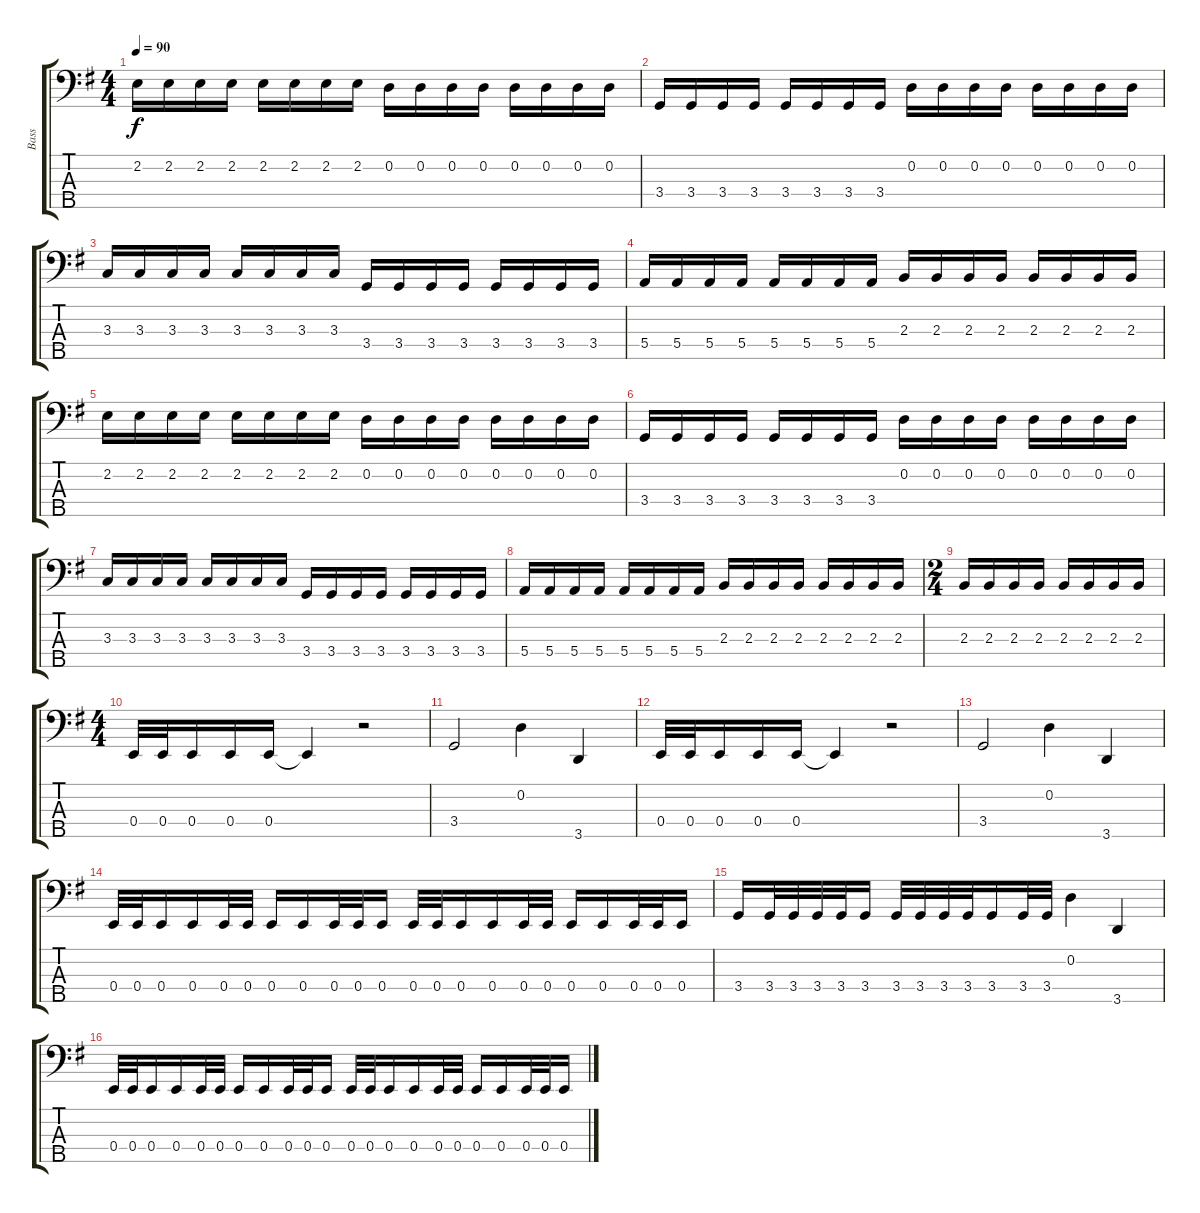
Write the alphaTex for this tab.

\track ("Bass" "Bass") {instrument electricbassfinger}
\staff {score tabs}
\tuning (G2 D2 A1 E1 B0) {hide}
\ts (4 4)
\tempo 90
\clef f4
\ks g
2.2.16{dy f} 2.2.16 2.2.16 2.2.16 2.2.16 2.2.16 2.2.16 2.2.16 0.2.16 0.2.16 0.2.16 0.2.16 0.2.16 0.2.16 0.2.16 0.2.16 |
3.4.16 3.4.16 3.4.16 3.4.16 3.4.16 3.4.16 3.4.16 3.4.16 0.2.16 0.2.16 0.2.16 0.2.16 0.2.16 0.2.16 0.2.16 0.2.16 |
3.3.16 3.3.16 3.3.16 3.3.16 3.3.16 3.3.16 3.3.16 3.3.16 3.4.16 3.4.16 3.4.16 3.4.16 3.4.16 3.4.16 3.4.16 3.4.16 |
5.4.16 5.4.16 5.4.16 5.4.16 5.4.16 5.4.16 5.4.16 5.4.16 2.3.16 2.3.16 2.3.16 2.3.16 2.3.16 2.3.16 2.3.16 2.3.16 |
2.2.16 2.2.16 2.2.16 2.2.16 2.2.16 2.2.16 2.2.16 2.2.16 0.2.16 0.2.16 0.2.16 0.2.16 0.2.16 0.2.16 0.2.16 0.2.16 |
3.4.16 3.4.16 3.4.16 3.4.16 3.4.16 3.4.16 3.4.16 3.4.16 0.2.16 0.2.16 0.2.16 0.2.16 0.2.16 0.2.16 0.2.16 0.2.16 |
3.3.16 3.3.16 3.3.16 3.3.16 3.3.16 3.3.16 3.3.16 3.3.16 3.4.16 3.4.16 3.4.16 3.4.16 3.4.16 3.4.16 3.4.16 3.4.16 |
5.4.16 5.4.16 5.4.16 5.4.16 5.4.16 5.4.16 5.4.16 5.4.16 2.3.16 2.3.16 2.3.16 2.3.16 2.3.16 2.3.16 2.3.16 2.3.16 |
\ts (2 4)
2.3.16 2.3.16 2.3.16 2.3.16 2.3.16 2.3.16 2.3.16 2.3.16 |
\ts (4 4)
0.4.32 0.4.32 0.4.16 0.4.16 0.4.16 0.4{t}.4 r.2 |
3.4.2 0.2.4 3.5.4 |
0.4.32 0.4.32 0.4.16 0.4.16 0.4.16 0.4{t}.4 r.2 |
3.4.2 0.2.4 3.5.4 |
0.4.32 0.4.32 0.4.16 0.4.16 0.4.32 0.4.32 0.4.16 0.4.16 0.4.32 0.4.32 0.4.16 0.4.32 0.4.32 0.4.16 0.4.16 0.4.32 0.4.32 0.4.16 0.4.16 0.4.32 0.4.32 0.4.16 |
3.4.16 3.4.32 3.4.32 3.4.32 3.4.32 3.4.16 3.4.32 3.4.32 3.4.32 3.4.32 3.4.16 3.4.32 3.4.32 0.2.4 3.5.4 |
0.4.32 0.4.32 0.4.16 0.4.16 0.4.32 0.4.32 0.4.16 0.4.16 0.4.32 0.4.32 0.4.16 0.4.32 0.4.32 0.4.16 0.4.16 0.4.32 0.4.32 0.4.16 0.4.16 0.4.32 0.4.32 0.4.16
